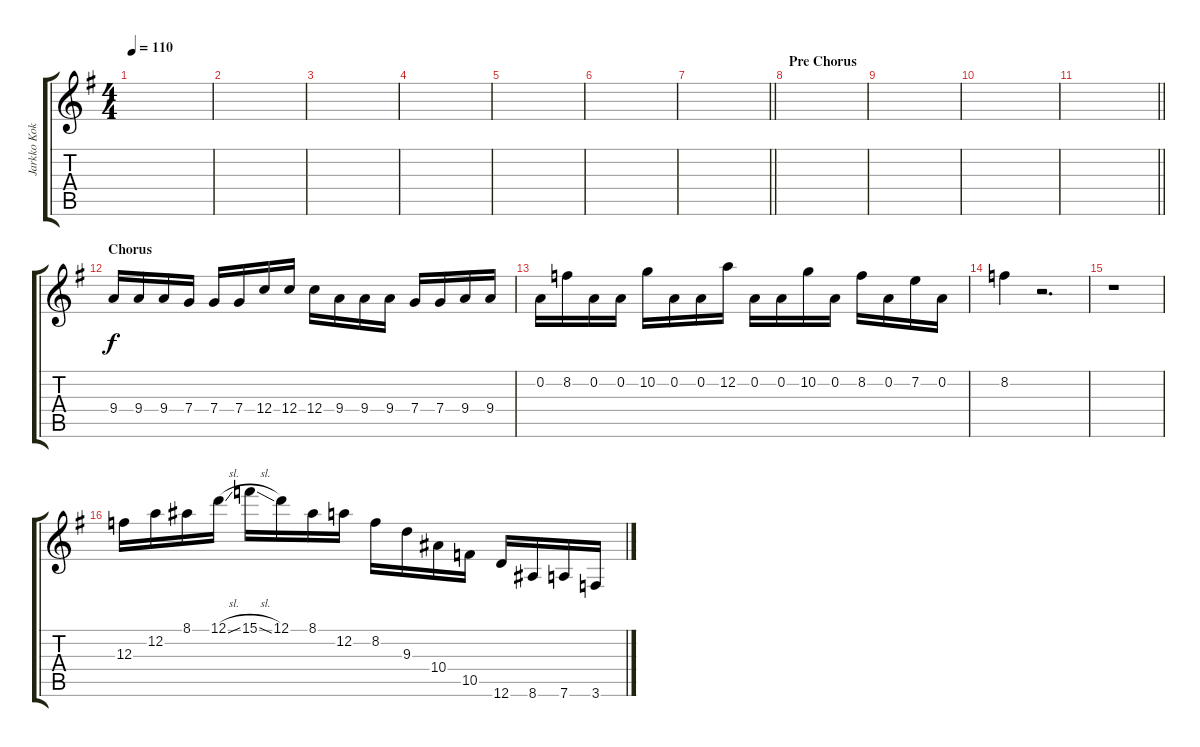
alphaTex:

\track ("Jarkko Kokko (lead guitar)" "Jarkko Kok") {instrument distortionguitar}
\staff {score tabs}
\tuning (D4 A3 F3 C3 G2 D2) {hide}
\ts (4 4)
\tempo 110
\clef g2
\ks eminor
|
|
|
|
|
|
\barLineRight lightlight
|
\section ("" "Pre Chorus")
|
|
|
\barLineRight lightlight
|
\section ("" "Chorus")
9.4.16{balance 13} 9.4.16 9.4.16 7.4.16 7.4.16 7.4.16 12.4.16 12.4.16 12.4.16 9.4.16 9.4.16 9.4.16 7.4.16 7.4.16 9.4.16 9.4.16 |
0.2.16 8.2.16 0.2.16 0.2.16 10.2.16 0.2.16 0.2.16 12.2.16 0.2.16 0.2.16 10.2.16 0.2.16 8.2.16 0.2.16 7.2.16 0.2.16 |
8.2.4 r.2{d} |
r.1 |
12.3.16 12.2.16 8.1.16 12.1{sl}.16 15.1{sl}.16 12.1.16 8.1.16 12.2.16 8.2.16 9.3.16 10.4.16 10.5.16 12.6.16 8.6.16 7.6.16 3.6.16
